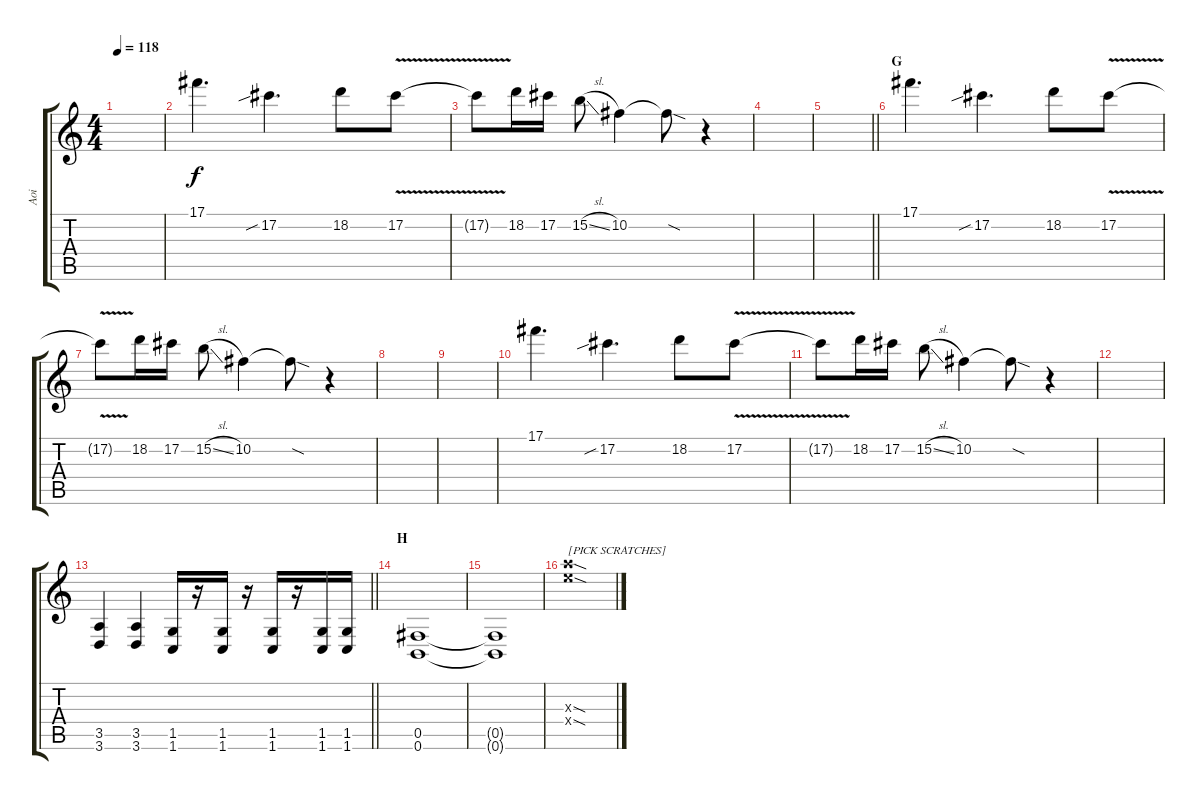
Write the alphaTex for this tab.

\track ("Aoi" "Aoi") {instrument distortionguitar}
\staff {score tabs}
\tuning (Db4 Ab3 E3 B2 Gb2 B1) {hide}
\ts (4 4)
\tempo 118
\clef g2
\ks c
|
17.1.4{d} 17.2{sib}.4{d} 18.2.8 17.2{v}.8 |
17.2{t}.8 18.2.16 17.2.16 15.2{sl}.8 10.2.4 10.2{sod t}.8 r.4 |
|
\barLineRight lightlight
|
\section ("" "G")
17.1.4{d} 17.2{sib}.4{d} 18.2.8 17.2{v}.8 |
17.2{t}.8 18.2.16 17.2.16 15.2{sl}.8 10.2.4 10.2{sod t}.8 r.4 |
|
|
17.1.4{d} 17.2{sib}.4{d} 18.2.8 17.2{v}.8 |
17.2{t}.8 18.2.16 17.2.16 15.2{sl}.8 10.2.4 10.2{sod t}.8 r.4 |
|
\barLineRight lightlight
(3.5 3.6).4{instrument distortionguitar} (3.5 3.6).4 (1.5 1.6).16 r.16 (1.5 1.6).16 r.16 (1.5 1.6).16 r.16 (1.5 1.6).16 (1.5 1.6).16 |
\section ("" "H")
(0.5 0.6).1{volume 8 balance 8} |
(0.5{t} 0.6{t}).1 |
(17.3{sod x} 17.4{sod x}).1{txt "[PICK SCRATCHES]" volume 12 balance 2}
